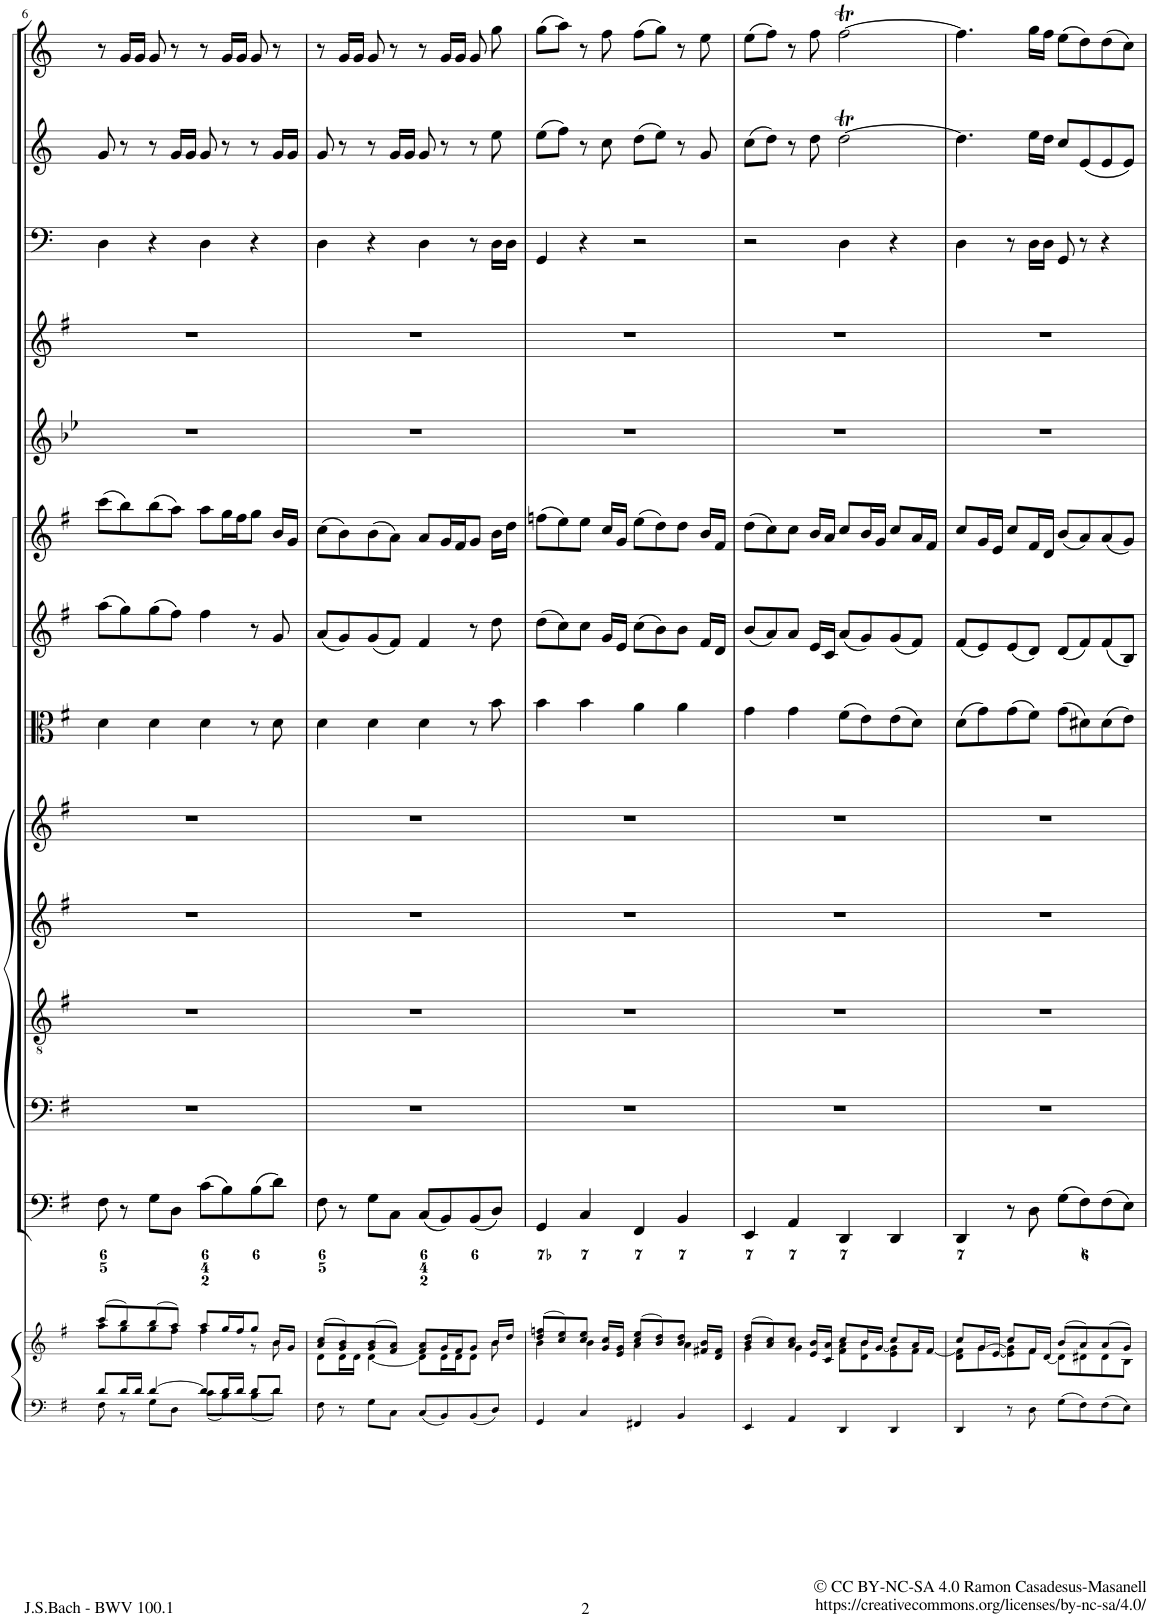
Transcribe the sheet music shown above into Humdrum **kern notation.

**kern	**kern	**kern	**kern	**kern	**kern	**kern	**kern	**kern	**kern	**kern	**kern	**kern	**kern	**kern
*part14	*part14	*part13	*part12	*part11	*part10	*part9	*part8	*part7	*part6	*part5	*part4	*part3	*part2	*part1
*staff15	*staff14	*staff13	*staff12	*staff11	*staff10	*staff9	*staff8	*staff7	*staff6	*staff5	*staff4	*staff3	*staff2	*staff1
*I"Piano reduction	*	*I"Organo e Continuo	*I"Basso	*I"Tenore	*I"Alto	*I"Soprano	*I"Viola	*I"Violino II	*I"Violino I	*I"Oboe d'amore	*I"Flauto Traverso	*I"Timpani	*I"Corno II	*I"Corno I
*I'Pno	*	*	*	*	*	*	*	*	*	*I'Ob	*I'Fl	*I'Timp	*	*
!!LO:PB:g=z
*clefF4	*clefG2	*clefF4	*clefF4	*clefGv2	*clefG2	*clefG2	*clefC3	*clefG2	*clefG2	*clefG2	*clefG2	*clefF4	*clefG2	*clefG2
*	*	*	*	*	*	*	*	*	*	*Trd2c3	*	*	*Trd3c5	*Trd3c5
*k[f#]	*k[f#]	*k[f#]	*k[f#]	*k[f#]	*k[f#]	*k[f#]	*k[f#]	*k[f#]	*k[f#]	*k[b-e-]	*k[f#]	*k[]	*k[]	*k[]
*M2/2	*M2/2	*M2/2	*M2/2	*M2/2	*M2/2	*M2/2	*M2/2	*M2/2	*M2/2	*M2/2	*M2/2	*M2/2	*M2/2	*M2/2
*met(c|)	*met(c|)	*met(c|)	*met(c|)	*met(c|)	*met(c|)	*met(c|)	*met(c|)	*met(c|)	*met(c|)	*met(c|)	*met(c|)	*met(c|)	*met(c|)	*met(c|)
=6	=6	=6	=6	=6	=6	=6	=6	=6	=6	=6	=6	=6	=6	=6
*^	*^	*	*	*	*	*	*	*	*	*	*	*	*	*
8d/L	8F#\	(8ccc/L	8aa\L	8F#\	1r	1r	1r	1r	4d\	(8aa\L	(8ccc\L	1r	1r	4D\	8g/	8r
16d/L	8r	8bb/)	8gg\	8r	.	.	.	.	.	8gg\)	8bb\)	.	.	.	8r	16g/LL
16d/JJ	.	.	.	.	.	.	.	.	.	.	.	.	.	.	.	16g/JJ
[4d/	8G\L	(8bb/	8gg\	8G\L	.	.	.	.	4d\	(8gg\	(8bb\	.	.	4r	8r	8g/
.	8D\J	8aa/J)	8ff#\J	8D\J	.	.	.	.	.	8ff#\J)	8aa\J)	.	.	.	16g/LL	8r
.	.	.	.	.	.	.	.	.	.	.	.	.	.	.	16g/JJ	.
8d/L]	8c\L	8aa/L	4ff#\	(8c\L	.	.	.	.	4d\	4ff#\	8aa\L	.	.	4D\	8g/	8r
16d/L	8B\	16gg/L	.	8B\)	.	.	.	.	.	.	16gg\L	.	.	.	8r	16g/LL
16d/JJ	.	16ff#/J	.	.	.	.	.	.	.	.	16ff#\J	.	.	.	.	16g/JJ
8d/L	8B\	8gg/J	8r	(8B\	.	.	.	.	8r	8r	8gg\J	.	.	4r	8r	8g/
8d/J	8d\J	16b/LL	8b\	8d\J)	.	.	.	.	8d\	8g/	16b/LL	.	.	.	16g/LL	8r
.	.	16g/JJ	.	.	.	.	.	.	.	.	16g/JJ	.	.	.	16g/JJ	.
*v	*v	*	*	*	*	*	*	*	*	*	*	*	*	*	*	*
=7	=7	=7	=7	=7	=7	=7	=7	=7	=7	=7	=7	=7	=7	=7	=7
8F#\	(8a/ 8cc/L	8d\L	8F#\	1r	1r	1r	1r	4d\	(8a/L	(8cc\L	1r	1r	4D\	8g/	8r
8r	8g/ 8b/)	16d\L	8r	.	.	.	.	.	8g/)	8b\)	.	.	.	8r	16g/LL
.	.	16d\JJ	.	.	.	.	.	.	.	.	.	.	.	.	16g/JJ
8G\L	(8g/ 8b/	[4d\	8G\L	.	.	.	.	4d\	(8g/	(8b\	.	.	4r	8r	8g/
8C\J	8f#/ 8a/J)	.	8C\J	.	.	.	.	.	8f#/J)	8a\J)	.	.	.	16g/LL	8r
.	.	.	.	.	.	.	.	.	.	.	.	.	.	16g/JJ	.
8C/L	8f#/ 8a/L	8d\L]	(8C/L	.	.	.	.	4d\	4f#/	8a/L	.	.	4D\	8g/	8r
8BB/	16g/L	16d\L	8BB/)	.	.	.	.	.	.	16g/L	.	.	.	8r	16g/LL
.	16f#/J	16d\J	.	.	.	.	.	.	.	16f#/J	.	.	.	.	16g/JJ
8BB/	8g/J	8d\J	(8BB/	.	.	.	.	8r	8r	8g/J	.	.	8r	8r	8g/
8D/J	16b/LL	8b\	8D/J)	.	.	.	.	8b\	8dd\	16b\LL	.	.	16D\LL	8ee\	8gg\
.	16dd/JJ	.	.	.	.	.	.	.	.	16dd\JJ	.	.	16D\JJ	.	.
=8	=8	=8	=8	=8	=8	=8	=8	=8	=8	=8	=8	=8	=8	=8	=8
4GG/	(8dd/ 8ffn/L	4b\	4GG/	1r	1r	1r	1r	4b\	(8dd\L	(8ffn\L	1r	1r	4GG/	(8ee\L	(8gg\L
.	8cc/ 8ee/)	.	.	.	.	.	.	.	8cc\)	8ee\)	.	.	.	8ff\J)	8aa\J)
4C/	8cc/ 8ee/J	4b\	4C/	.	.	.	.	4b\	8cc\J	8ee\J	.	.	4r	8r	8r
.	16g/ 16cc/LL	.	.	.	.	.	.	.	16g/LL	16cc/LL	.	.	.	8cc\	8ff\
.	16e/ 16g/JJ	.	.	.	.	.	.	.	16e/JJ	16g/JJ	.	.	.	.	.
4FF#X/	(8cc/ 8ee/L	4a\	4FF#/	.	.	.	.	4a\	(8cc\L	(8ee\L	.	.	2r	(8dd\L	(8ff\L
.	8b/ 8dd/)	.	.	.	.	.	.	.	8b\)	8dd\)	.	.	.	8ee\J)	8gg\J)
4BB/	8b/ 8dd/J	4a\	4BB/	.	.	.	.	4a\	8b\J	8dd\J	.	.	.	8r	8r
.	16f#X/ 16b/LL	.	.	.	.	.	.	.	16f#/LL	16b/LL	.	.	.	8g/	8ee\
.	16d/ 16f#/JJ	.	.	.	.	.	.	.	16d/JJ	16f#/JJ	.	.	.	.	.
=9	=9	=9	=9	=9	=9	=9	=9	=9	=9	=9	=9	=9	=9	=9	=9
4EE/	(8b/ 8dd/L	4g\	4EE/	1r	1r	1r	1r	4g\	(8b/L	(8dd\L	1r	1r	2r	(8cc\L	(8ee\L
.	8a/ 8cc/)	.	.	.	.	.	.	.	8a/)	8cc\)	.	.	.	8dd\J)	8ff\J)
4AA/	8a/ 8cc/J	4g\	4AA/	.	.	.	.	4g\	8a/J	8cc\J	.	.	.	8r	8r
.	16e/ 16b/LL	.	.	.	.	.	.	.	16e/LL	16b/LL	.	.	.	8dd\	8ff\
.	16c/ 16a/JJ	.	.	.	.	.	.	.	16c/JJ	16a/JJ	.	.	.	.	.
4DD/	8cc/L	8f#\ 8a\L	4DD/	.	.	.	.	(8f#\L	(8a/L	8cc/L	.	.	4D\	[2ddT\	[2ffT\
.	16b/L	8d\ 8b\	.	.	.	.	.	8e\)	8g/)	16b/L	.	.	.	.	.
.	[<16g/JJ	.	.	.	.	.	.	.	.	16g/JJ	.	.	.	.	.
4DD/	8cc/L	8e\ 8g\]	4DD/	.	.	.	.	(8e\	(8g/	8cc/L	.	.	4r	.	.
.	16a/L	8f#\J	.	.	.	.	.	8d\J)	8f#/J)	16a/L	.	.	.	.	.
.	[<16f#/JJ	.	.	.	.	.	.	.	.	16f#/JJ	.	.	.	.	.
=10	=10	=10	=10	=10	=10	=10	=10	=10	=10	=10	=10	=10	=10	=10	=10
4DD/	8cc/L	8d\ 8f#\]L	4DD/	1r	1r	1r	1r	(8d\L	(8f#/L	8cc/L	1r	1r	4D\	4.dd\]	4.ff\]
.	[16g/L	8g\	.	.	.	.	.	8g\)	8e/)	16g/L	.	.	.	.	.
.	[<16e/JJ	.	.	.	.	.	.	.	.	16e/JJ	.	.	.	.	.
8r	8cc/L	8e\] 8g\]	8r	.	.	.	.	(8g\	(8e/	8cc/L	.	.	8r	.	.
8D\	16f#/L	8f#\J	8D\	.	.	.	.	8f#\J)	8d/J)	16f#/L	.	.	16D\LL	16ee\LL	16gg\LL
.	[<16d/JJ	.	.	.	.	.	.	.	.	16d/JJ	.	.	16D\JJ	16dd\JJ	16ff\JJ
8G\L	(8b/L	8d\L]	(8G\L	.	.	.	.	(8g\L	(8d/L	(8b/L	.	.	8GG/	8cc/L	(8ee\L
8F#\	8a/)	8d#X\	8F#\)	.	.	.	.	8d#X\)	8f#/)	8a/)	.	.	8r	(8e/	8dd\)
8F#\	(8a/	8d#\	(8F#\	.	.	.	.	(8d#\	(8f#/	(8a/	.	.	4r	8e/	(8dd\
8E\J	8g/J)	8B\J	8E\J)	.	.	.	.	8e\J)	8B/J)	8g/J)	.	.	.	8e/J)	8cc\J)
*	*v	*v	*	*	*	*	*	*	*	*	*	*	*	*	*
=	=	=	=	=	=	=	=	=	=	=	=	=	=	=
*-	*-	*-	*-	*-	*-	*-	*-	*-	*-	*-	*-	*-	*-	*-
